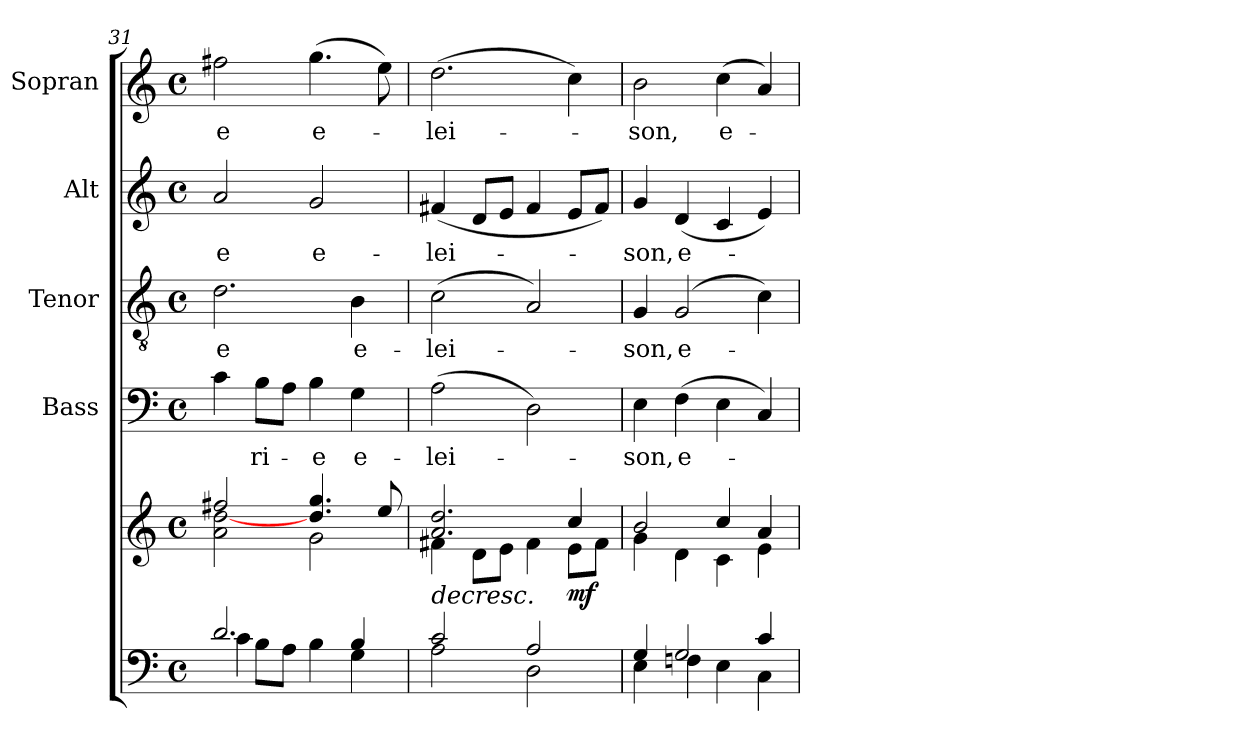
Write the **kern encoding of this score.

**kern	**kern	**dynam	**kern	**text	**kern	**text	**kern	**text	**kern	**text
*part5	*part5	*part5	*part4	*part4	*part3	*part3	*part2	*part2	*part1	*part1
*staff6	*staff5	*staff5/6	*staff4	*staff4	*staff3	*staff3	*staff2	*staff2	*staff1	*staff1
*	*	*	*I"Bass	*	*I"Tenor	*	*I"Alt	*	*I"Sopran	*
*	*	*	*I'B.	*	*I'T.	*	*I'A.	*	*I'S.	*
*clefF4	*clefG2	*	*clefF4	*	*clefGv2	*	*clefG2	*	*clefG2	*
*k[]	*k[]	*	*k[]	*	*k[]	*	*k[]	*	*k[]	*
*C:	*C:	*	*C:	*	*C:	*	*C:	*	*C:	*
*M4/4	*M4/4	*	*M4/4	*	*M4/4	*	*M4/4	*	*M4/4	*
*met(c)	*met(c)	*	*met(c)	*	*met(c)	*	*met(c)	*	*met(c)	*
=31	=31	=31	=31	=31	=31	=31	=31	=31	=31	=31
*^	*^	*	*	*	*	*	*	*	*	*
!	!	!	!	!	!	!	!	!LO:LY:b	!	!LO:LY:b	!	!LO:LY:b
2.d/	4c\	2ff#X/	2a\ [<2dd\	.	4c\	.	2.d\	-e	2a/	-e	2ff#X\	-e
!	!	!	!	!	!	!LO:LY:b	!	!	!	!	!	!
.	8B\L	.	.	.	8B\L	-ri-	.	.	.	.	.	.
.	8A\J	.	.	.	8A\J	.	.	.	.	.	.	.
!	!	!	!	!	!	!LO:LY:b	!	!	!	!LO:LY:b	!	!LO:LY:b
.	4B\	4.dd/ 4.gg/	2g\	.	4B\	-e	.	.	2g/	e-	(>4.gg\	e-
!	!	!	!	!	!	!LO:LY:b	!	!LO:LY:b	!	!	!	!
4B/	4G\	.	.	.	4G\	e-	4B\	e-	.	.	.	.
.	.	8ee/	.	.	.	.	.	.	.	.	8ee\)	.
=32	=32	=32	=32	=32	=32	=32	=32	=32	=32	=32	=32	=32
!	!	!	!	!LO:HP:b	!	!LO:LY:b	!	!LO:LY:b	!	!LO:LY:b	!	!LO:LY:b
2c/	2A\	2.a/ 2.dd/	4f#X\	>	(>2A\	-lei-	(>2c\	-lei-	(<4f#X/	-lei-	(>2.dd\	-lei-
.	.	.	8d\L	.	.	.	.	.	8d/L	.	.	.
.	.	.	8e\J	.	.	.	.	.	8e/J	.	.	.
2A/	2D\	.	4f#\	.	2D\)	.	2A/)	.	4f#/	.	.	.
!	!	!	!	!LO:DY:b	!	!	!	!	!	!	!	!
.	.	4cc/	8e\L	mf	.	.	.	.	8e/L	.	4cc\)	.
.	.	.	8f#\J	.	.	.	.	.	8f#/J)	.	.	.
*v	*v	*	*	*	*	*	*	*	*	*	*	*
*	*v	*v	*	*	*	*	*	*	*	*	*
.	.	]	.	.	.	.	.	.	.	.
!!LO:PB:g=z
=33	=33	=33	=33	=33	=33	=33	=33	=33	=33	=33
*^	*^	*	*	*	*	*	*	*	*	*
!	!	!	!	!	!	!LO:LY:b	!	!LO:LY:b	!	!LO:LY:b	!	!LO:LY:b
4G/	4E\	2b/	4g\	.	4E\	-son,	4G/	-son,	4g/	-son,	2b\	-son,
!	!	!	!	!	!	!LO:LY:b	!	!LO:LY:b	!	!LO:LY:b	!	!
2G/	4Fn\	.	4d\	.	(>4F\	e-	(2G/	e-	(<4d/	e-	.	.
!	!	!	!	!	!	!	!	!	!	!	!	!LO:LY:b
.	4E\	4cc/	4c\	.	4E\	.	.	.	4c/	.	(>4cc\	e-
4c/	4C\	4a/	4e\	.	4C/)	.	4c\)	.	4e/)	.	4a/)	.
*v	*v	*	*	*	*	*	*	*	*	*	*	*
*	*v	*v	*	*	*	*	*	*	*	*	*
=	=	=	=	=	=	=	=	=	=	=
*-	*-	*-	*-	*-	*-	*-	*-	*-	*-	*-
